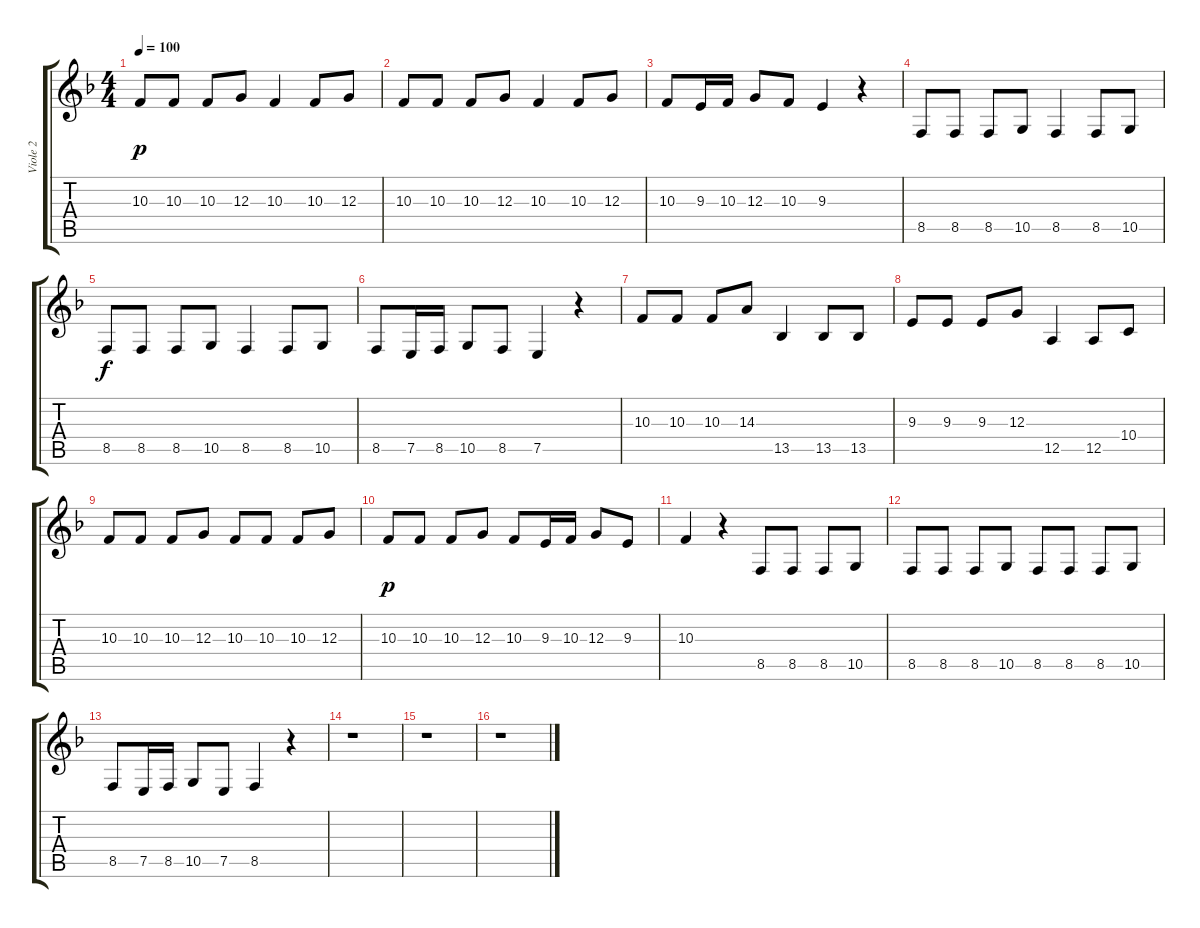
\track ("Viole 2" "Viole 2") {instrument violin}
\staff {score tabs}
\tuning (E4 B3 G3 D3 A2 E2) {hide}
\ts (4 4)
\tempo 100
\clef g2
\ks f
10.3.8{dy p instrument violin} 10.3.8 10.3.8 12.3.8 10.3.4 10.3.8 12.3.8 |
10.3.8 10.3.8 10.3.8 12.3.8 10.3.4 10.3.8 12.3.8 |
10.3.8 9.3.16 10.3.16 12.3.8 10.3.8 9.3.4 r.4 |
8.5.8 8.5.8 8.5.8 10.5.8 8.5.4 8.5.8 10.5.8 |
8.5.8{dy f} 8.5.8 8.5.8 10.5.8 8.5.4 8.5.8 10.5.8 |
8.5.8 7.5.16 8.5.16 10.5.8 8.5.8 7.5.4 r.4 |
10.3.8 10.3.8 10.3.8 14.3.8 13.5.4 13.5.8 13.5.8 |
9.3.8 9.3.8 9.3.8 12.3.8 12.5.4 12.5.8 10.4.8 |
10.3.8 10.3.8 10.3.8 12.3.8 10.3.8 10.3.8 10.3.8 12.3.8 |
10.3.8{dy p} 10.3.8 10.3.8 12.3.8 10.3.8 9.3.16 10.3.16 12.3.8 9.3.8 |
10.3.4 r.4 8.5.8 8.5.8 8.5.8 10.5.8 |
8.5.8 8.5.8 8.5.8 10.5.8 8.5.8 8.5.8 8.5.8 10.5.8 |
8.5.8 7.5.16 8.5.16 10.5.8 7.5.8 8.5.4 r.4 |
r.1 |
r.1 |
r.1
